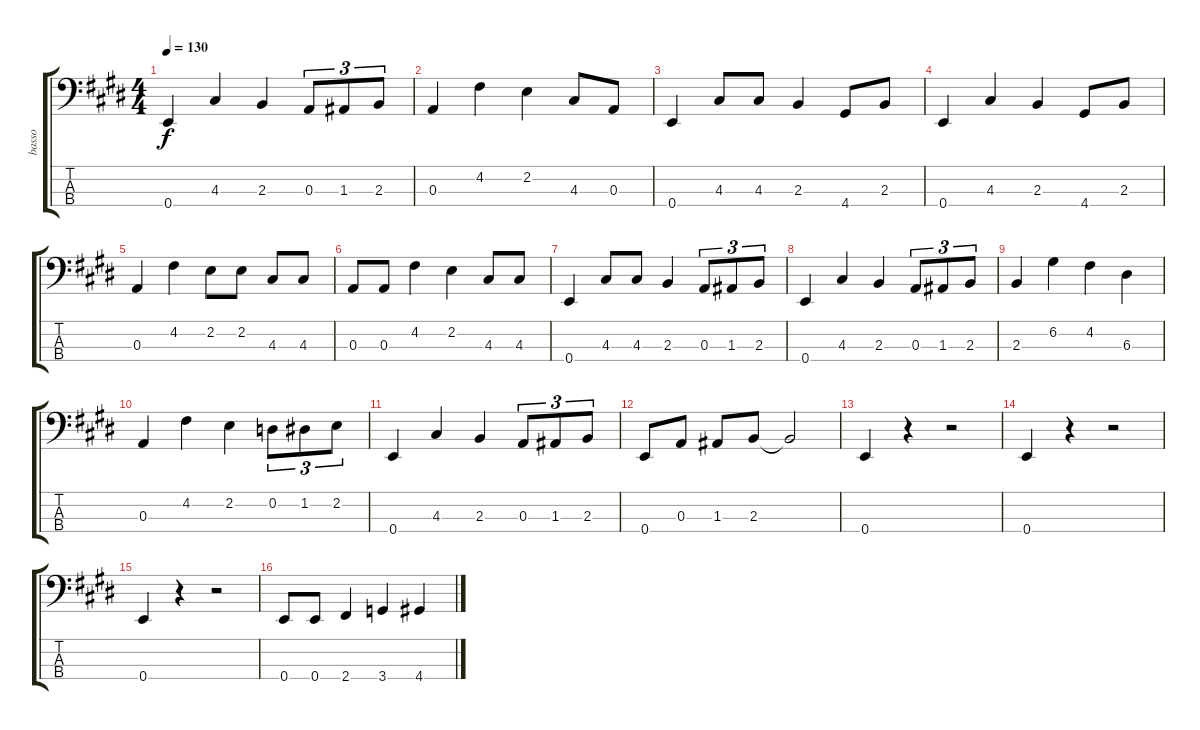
\track ("basso" "basso") {instrument electricbassfinger}
\staff {score tabs}
\tuning (G2 D2 A1 E1) {hide}
\ts (4 4)
\tempo 130
\clef f4
\ks e
0.4.4{dy f} 4.3.4 2.3.4 0.3.8{tu (3 2)} 1.3.8{tu (3 2)} 2.3.8{tu (3 2)} |
0.3.4 4.2.4 2.2.4 4.3.8 0.3.8 |
0.4.4 4.3.8 4.3.8 2.3.4 4.4.8 2.3.8 |
0.4.4 4.3.4 2.3.4 4.4.8 2.3.8 |
0.3.4 4.2.4 2.2.8 2.2.8 4.3.8 4.3.8 |
0.3.8 0.3.8 4.2.4 2.2.4 4.3.8 4.3.8 |
0.4.4 4.3.8 4.3.8 2.3.4 0.3.8{tu (3 2)} 1.3.8{tu (3 2)} 2.3.8{tu (3 2)} |
0.4.4 4.3.4 2.3.4 0.3.8{tu (3 2)} 1.3.8{tu (3 2)} 2.3.8{tu (3 2)} |
2.3.4 6.2.4 4.2.4 6.3.4 |
0.3.4 4.2.4 2.2.4 0.2.8{tu (3 2)} 1.2.8{tu (3 2)} 2.2.8{tu (3 2)} |
0.4.4 4.3.4 2.3.4 0.3.8{tu (3 2)} 1.3.8{tu (3 2)} 2.3.8{tu (3 2)} |
0.4.8 0.3.8 1.3.8 2.3.8 2.3{t}.2 |
0.4.4 r.4 r.2 |
0.4.4 r.4 r.2 |
0.4.4 r.4 r.2 |
0.4.8 0.4.8 2.4.4 3.4.4 4.4.4
